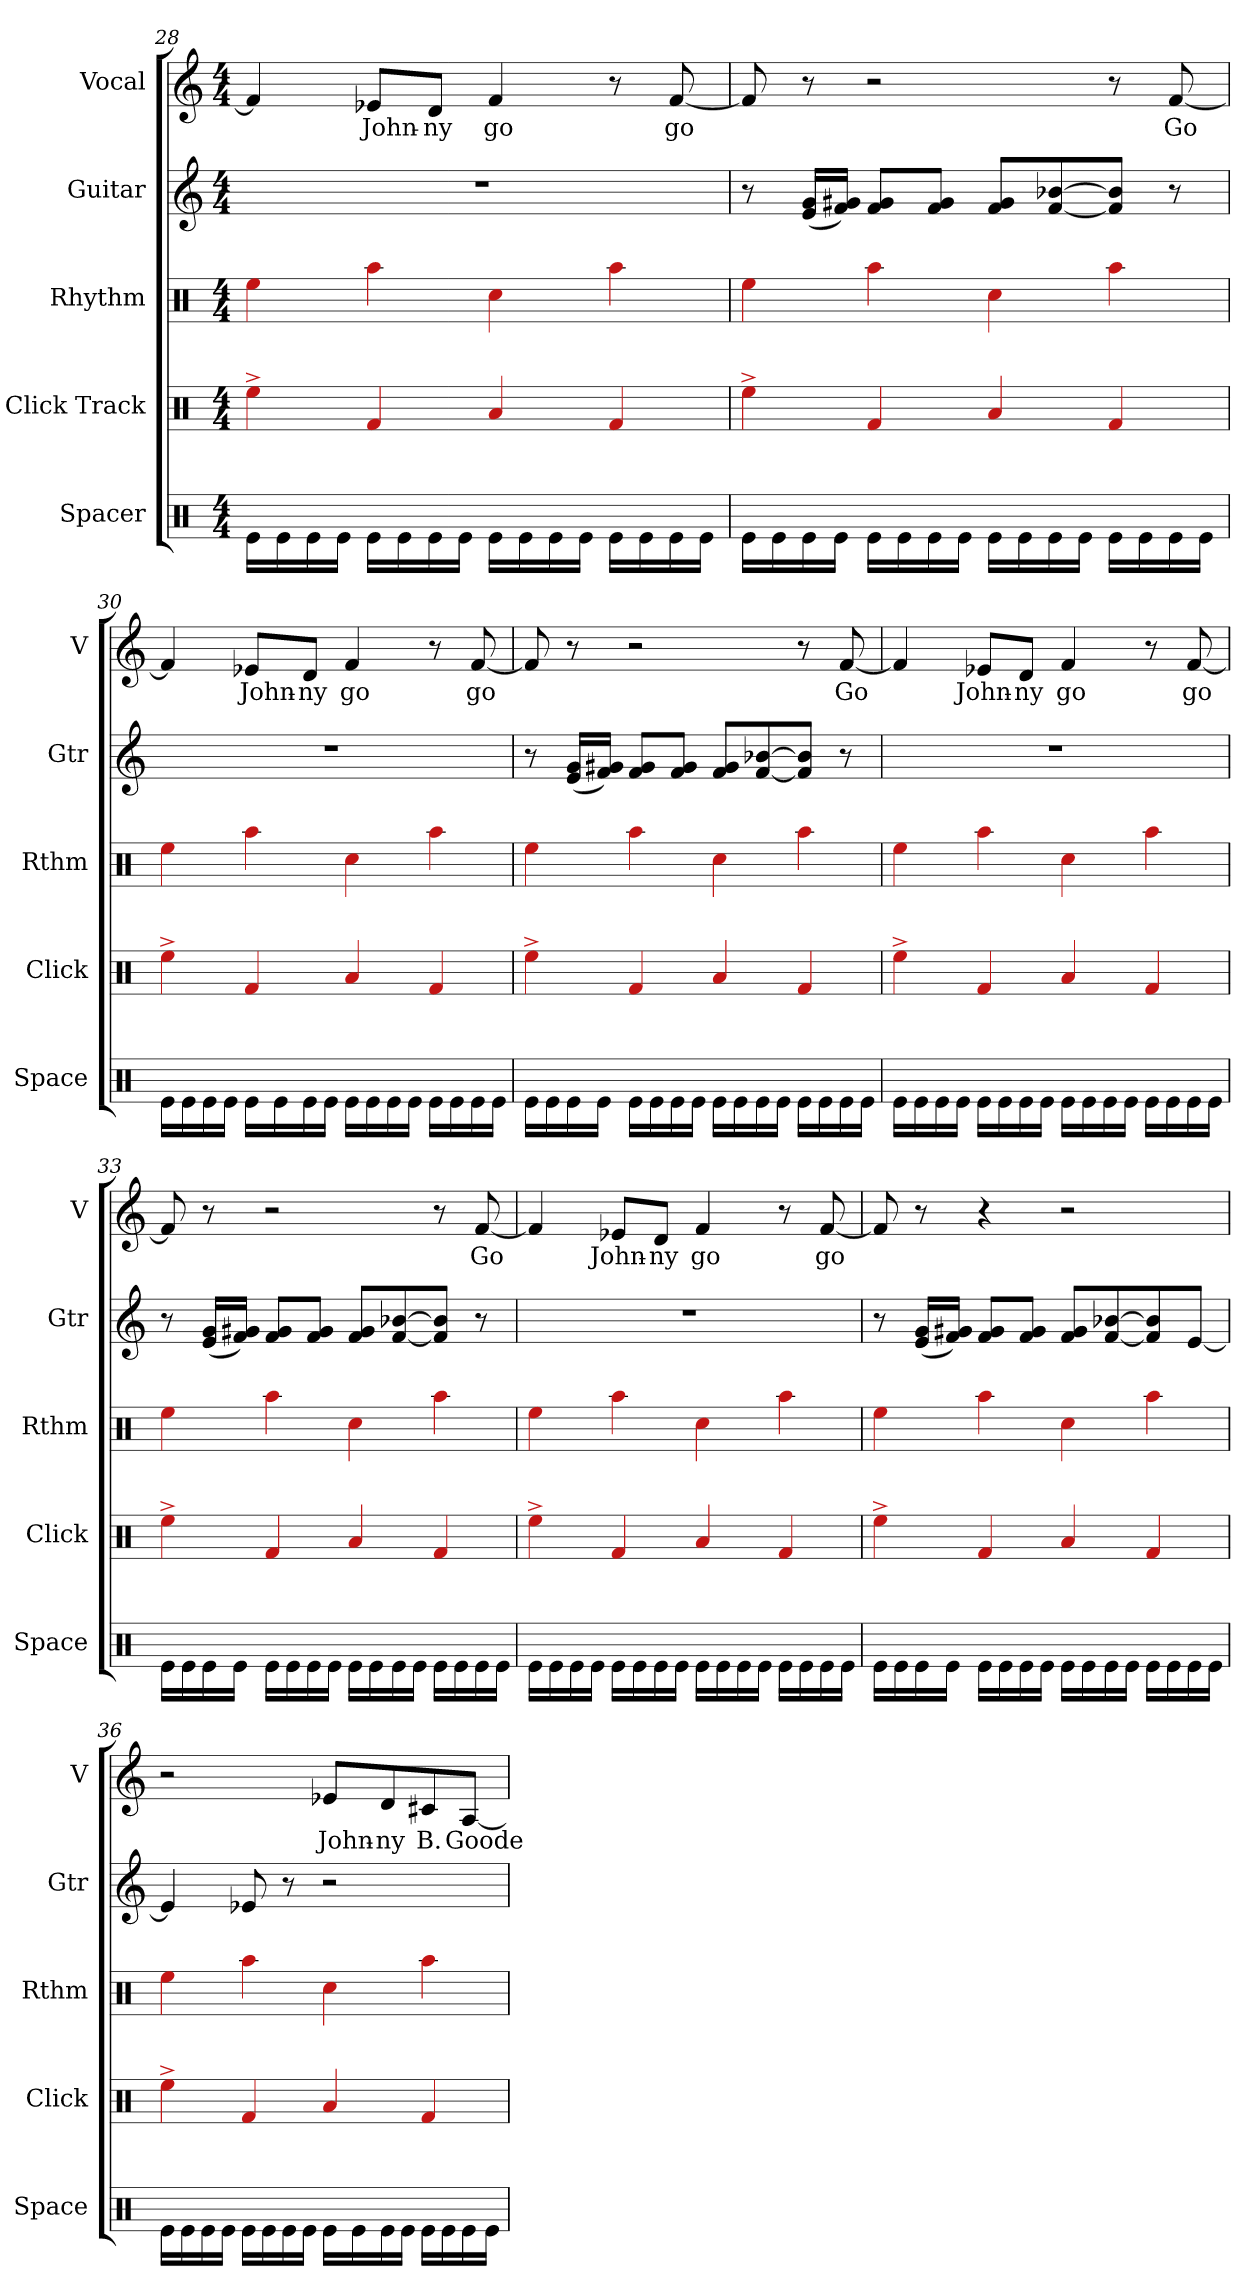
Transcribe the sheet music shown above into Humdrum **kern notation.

**kern	**kern	**kern	**kern	**kern	**text
*part5	*part4	*part3	*part2	*part1	*part1
*staff5	*staff4	*staff3	*staff2	*staff1	*staff1
*I"Spacer	*I"Click Track	*I"Rhythm	*I"Guitar	*I"Vocal	*
*I'Space	*I'Click	*I'Rthm	*I'Gtr	*I'V	*
!!LO:LB:g=z
*clefX	*clefX	*clefX	*clefG2	*clefG2	*
*k[]	*k[]	*k[]	*k[]	*k[]	*
*M4/4	*M4/4	*M4/4	*M4/4	*M4/4	*
=28	=28	=28	=28	=28	=28
16Re\LL	4ee^\	4ee\	1r	4f/]	.
16Re\	.	.	.	.	.
16Re\	.	.	.	.	.
16Re\JJ	.	.	.	.	.
16Re\LL	4f/	4aa\	.	8e-X/L	John-
16Re\	.	.	.	.	.
16Re\	.	.	.	8d/J	-ny
16Re\JJ	.	.	.	.	.
16Re\LL	4a/	4cc\	.	4f/	go
16Re\	.	.	.	.	.
16Re\	.	.	.	.	.
16Re\JJ	.	.	.	.	.
16Re\LL	4f/	4aa\	.	8r	.
16Re\	.	.	.	.	.
16Re\	.	.	.	[8f/	go
16Re\JJ	.	.	.	.	.
!!LO:PB:g=z
=29	=29	=29	=29	=29	=29
16Re\LL	4ee^\	4ee\	8r	8f/]	.
16Re\	.	.	.	.	.
16Re\	.	.	(16e/ 16g/LL	8r	.
16Re\JJ	.	.	16f/ 16g#X/JJ)	.	.
16Re\LL	4f/	4aa\	8f/ 8g#/L	2r	.
16Re\	.	.	.	.	.
16Re\	.	.	8f/ 8g#/J	.	.
16Re\JJ	.	.	.	.	.
16Re\LL	4a/	4cc\	8f/ 8g#/L	.	.
16Re\	.	.	.	.	.
16Re\	.	.	[8f/ [8b-X/	.	.
16Re\JJ	.	.	.	.	.
16Re\LL	4f/	4aa\	8f/] 8b-/]J	8r	.
16Re\	.	.	.	.	.
16Re\	.	.	8r	[8f/	Go
16Re\JJ	.	.	.	.	.
!!LO:LB:g=z
=30	=30	=30	=30	=30	=30
16Re\LL	4ee^\	4ee\	1r	4f/]	.
16Re\	.	.	.	.	.
16Re\	.	.	.	.	.
16Re\JJ	.	.	.	.	.
16Re\LL	4f/	4aa\	.	8e-X/L	John-
16Re\	.	.	.	.	.
16Re\	.	.	.	8d/J	-ny
16Re\JJ	.	.	.	.	.
16Re\LL	4a/	4cc\	.	4f/	go
16Re\	.	.	.	.	.
16Re\	.	.	.	.	.
16Re\JJ	.	.	.	.	.
16Re\LL	4f/	4aa\	.	8r	.
16Re\	.	.	.	.	.
16Re\	.	.	.	[8f/	go
16Re\JJ	.	.	.	.	.
!!LO:PB:g=z
=31	=31	=31	=31	=31	=31
16Re\LL	4ee^\	4ee\	8r	8f/]	.
16Re\	.	.	.	.	.
16Re\	.	.	(16e/ 16g/LL	8r	.
16Re\JJ	.	.	16f/ 16g#X/JJ)	.	.
16Re\LL	4f/	4aa\	8f/ 8g#/L	2r	.
16Re\	.	.	.	.	.
16Re\	.	.	8f/ 8g#/J	.	.
16Re\JJ	.	.	.	.	.
16Re\LL	4a/	4cc\	8f/ 8g#/L	.	.
16Re\	.	.	.	.	.
16Re\	.	.	[8f/ [8b-X/	.	.
16Re\JJ	.	.	.	.	.
16Re\LL	4f/	4aa\	8f/] 8b-/]J	8r	.
16Re\	.	.	.	.	.
16Re\	.	.	8r	[8f/	Go
16Re\JJ	.	.	.	.	.
!!LO:LB:g=z
=32	=32	=32	=32	=32	=32
16Re\LL	4ee^\	4ee\	1r	4f/]	.
16Re\	.	.	.	.	.
16Re\	.	.	.	.	.
16Re\JJ	.	.	.	.	.
16Re\LL	4f/	4aa\	.	8e-X/L	John-
16Re\	.	.	.	.	.
16Re\	.	.	.	8d/J	-ny
16Re\JJ	.	.	.	.	.
16Re\LL	4a/	4cc\	.	4f/	go
16Re\	.	.	.	.	.
16Re\	.	.	.	.	.
16Re\JJ	.	.	.	.	.
16Re\LL	4f/	4aa\	.	8r	.
16Re\	.	.	.	.	.
16Re\	.	.	.	[8f/	go
16Re\JJ	.	.	.	.	.
!!LO:PB:g=z
=33	=33	=33	=33	=33	=33
16Re\LL	4ee^\	4ee\	8r	8f/]	.
16Re\	.	.	.	.	.
16Re\	.	.	(16e/ 16g/LL	8r	.
16Re\JJ	.	.	16f/ 16g#X/JJ)	.	.
16Re\LL	4f/	4aa\	8f/ 8g#/L	2r	.
16Re\	.	.	.	.	.
16Re\	.	.	8f/ 8g#/J	.	.
16Re\JJ	.	.	.	.	.
16Re\LL	4a/	4cc\	8f/ 8g#/L	.	.
16Re\	.	.	.	.	.
16Re\	.	.	[8f/ [8b-X/	.	.
16Re\JJ	.	.	.	.	.
16Re\LL	4f/	4aa\	8f/] 8b-/]J	8r	.
16Re\	.	.	.	.	.
16Re\	.	.	8r	[8f/	Go
16Re\JJ	.	.	.	.	.
!!LO:LB:g=z
=34	=34	=34	=34	=34	=34
16Re\LL	4ee^\	4ee\	1r	4f/]	.
16Re\	.	.	.	.	.
16Re\	.	.	.	.	.
16Re\JJ	.	.	.	.	.
16Re\LL	4f/	4aa\	.	8e-X/L	John-
16Re\	.	.	.	.	.
16Re\	.	.	.	8d/J	-ny
16Re\JJ	.	.	.	.	.
16Re\LL	4a/	4cc\	.	4f/	go
16Re\	.	.	.	.	.
16Re\	.	.	.	.	.
16Re\JJ	.	.	.	.	.
16Re\LL	4f/	4aa\	.	8r	.
16Re\	.	.	.	.	.
16Re\	.	.	.	[8f/	go
16Re\JJ	.	.	.	.	.
!!LO:PB:g=z
=35	=35	=35	=35	=35	=35
16Re\LL	4ee^\	4ee\	8r	8f/]	.
16Re\	.	.	.	.	.
16Re\	.	.	(16e/ 16g/LL	8r	.
16Re\JJ	.	.	16f/ 16g#X/JJ)	.	.
16Re\LL	4f/	4aa\	8f/ 8g#/L	4r	.
16Re\	.	.	.	.	.
16Re\	.	.	8f/ 8g#/J	.	.
16Re\JJ	.	.	.	.	.
16Re\LL	4a/	4cc\	8f/ 8g#/L	2r	.
16Re\	.	.	.	.	.
16Re\	.	.	[8f/ [8b-X/	.	.
16Re\JJ	.	.	.	.	.
16Re\LL	4f/	4aa\	8f/] 8b-/]	.	.
16Re\	.	.	.	.	.
16Re\	.	.	[8e/J	.	.
16Re\JJ	.	.	.	.	.
!!LO:LB:g=z
=36	=36	=36	=36	=36	=36
16Re\LL	4ee^\	4ee\	4e/]	2r	.
16Re\	.	.	.	.	.
16Re\	.	.	.	.	.
16Re\JJ	.	.	.	.	.
16Re\LL	4f/	4aa\	8e-X/	.	.
16Re\	.	.	.	.	.
16Re\	.	.	8r	.	.
16Re\JJ	.	.	.	.	.
16Re\LL	4a/	4cc\	2r	8e-X/L	John-
16Re\	.	.	.	.	.
16Re\	.	.	.	8d/	-ny
16Re\JJ	.	.	.	.	.
16Re\LL	4f/	4aa\	.	8c#X/	B.
16Re\	.	.	.	.	.
16Re\	.	.	.	[8A/J	Goode
16Re\JJ	.	.	.	.	.
=	=	=	=	=	=
*-	*-	*-	*-	*-	*-
